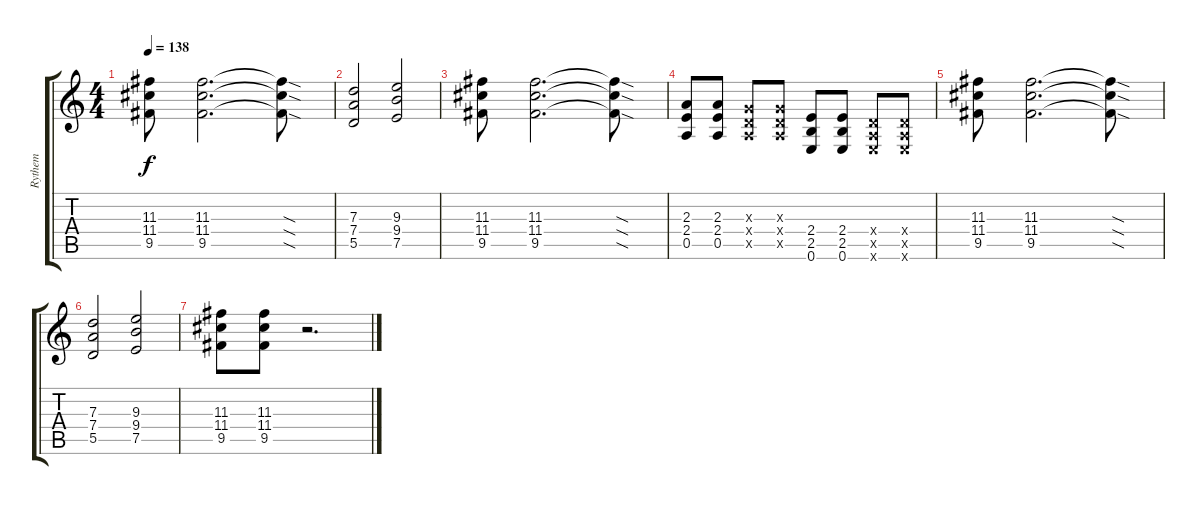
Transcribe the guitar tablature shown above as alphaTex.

\track ("Rythem" "Rythem") {instrument distortionguitar}
\staff {score tabs}
\tuning (E4 B3 G3 D3 A2 E2) {hide}
\ts (4 4)
\tempo 138
\clef g2
\ks c
(11.3 11.4 9.5).8{dy f} (11.3 11.4 9.5).2{d} (11.3{sod t} 11.4{sod t} 9.5{sod t}).8 |
(7.3 7.4 5.5).2 (9.3 9.4 7.5).2 |
(11.3 11.4 9.5).8 (11.3 11.4 9.5).2{d} (11.3{sod t} 11.4{sod t} 9.5{sod t}).8 |
(2.3 2.4 0.5).8 (2.3 2.4 0.5).8 (0.3{x} 0.4{x} 0.5{x}).8 (0.3{x} 0.4{x} 0.5{x}).8 (2.4 2.5 0.6).8 (2.4 2.5 0.6).8 (0.4{x} 0.5{x} 0.6{x}).8 (0.4{x} 0.5{x} 0.6{x}).8 |
(11.3 11.4 9.5).8 (11.3 11.4 9.5).2{d} (11.3{sod t} 11.4{sod t} 9.5{sod t}).8 |
(7.3 7.4 5.5).2 (9.3 9.4 7.5).2 |
(11.3 11.4 9.5).8 (11.3 11.4 9.5).8 r.2{d}
